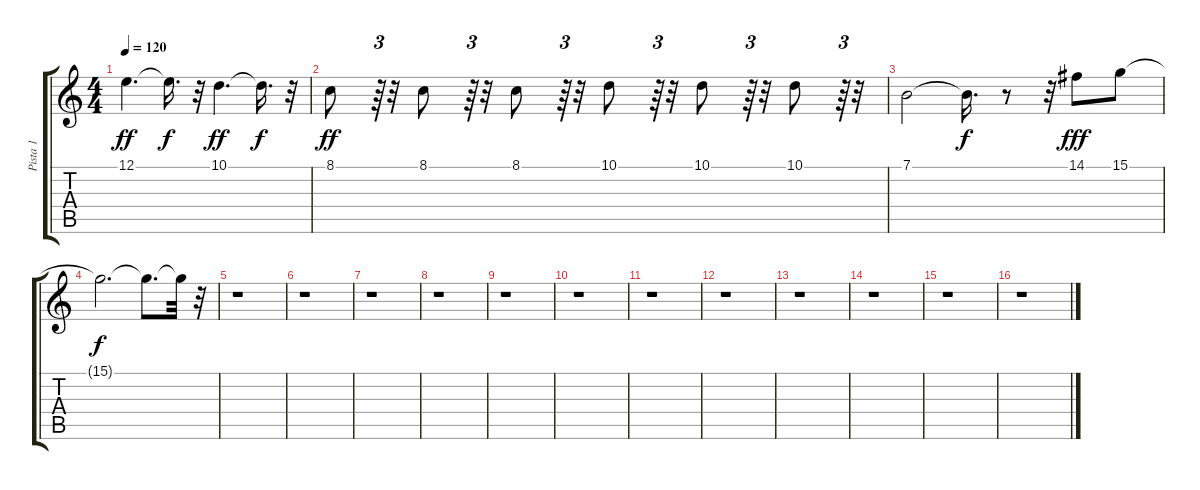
\track ("Pista 1" "Pista 1") {instrument fx5brightness}
\staff {score tabs}
\tuning (E4 B3 G3 D3 A2 E2) {hide}
\ts (4 4)
\tempo 120
\clef g2
\ks c
12.1.4{d dy ff} 12.1{t}.16{d dy f} r.32 10.1.4{d dy ff} 10.1{t}.16{d dy f} r.32 |
8.1.8{dy ff} r.64{tu (3 2)} r.32 8.1.8 r.64{tu (3 2)} r.32 8.1.8 r.64{tu (3 2)} r.32 10.1.8 r.64{tu (3 2)} r.32 10.1.8 r.64{tu (3 2)} r.32 10.1.8 r.64{tu (3 2)} r.32 |
7.1.2 7.1{t}.16{d dy f} r.8 r.32 14.1.8{dy fff} 15.1.8 |
15.1{t}.2{d dy f} 15.1{t}.8{d} 15.1{t}.32 r.32 |
r.1 |
r.1 |
r.1 |
r.1 |
r.1 |
r.1 |
r.1 |
r.1 |
r.1 |
r.1 |
r.1 |
r.1
